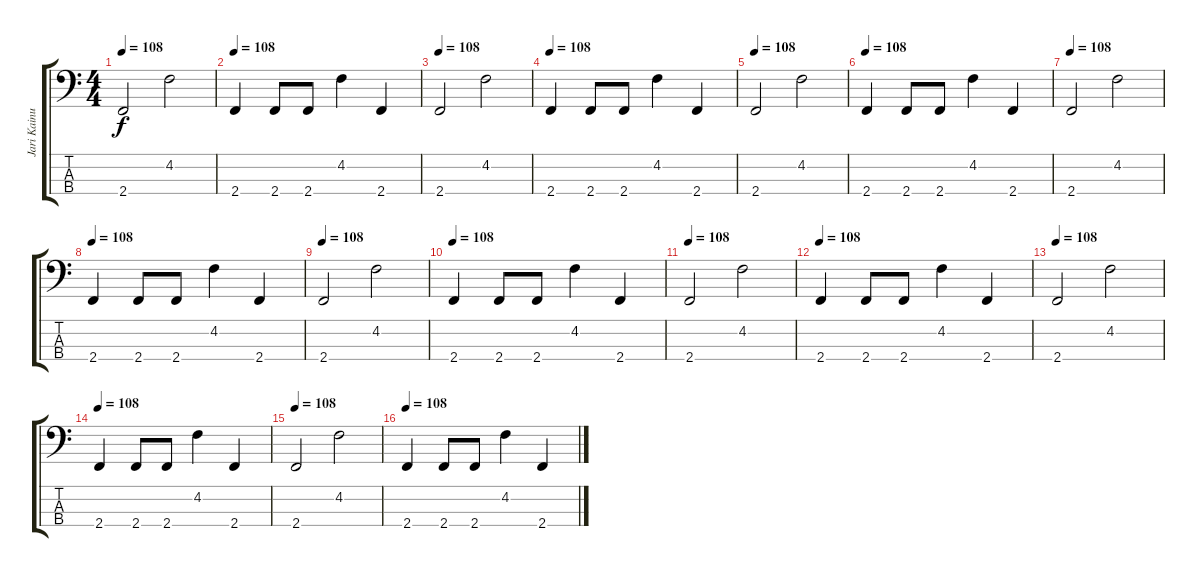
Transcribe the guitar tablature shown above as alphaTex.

\track ("Jari Kainulainen (Bass)" "Jari Kainu") {instrument electricbassfinger}
\staff {score tabs}
\tuning (Gb2 Db2 Ab1 Eb1) {hide}
\ts (4 4)
\tempo 108
\clef f4
\ks c
2.4.2{dy f} 4.2.2 |
\tempo 108
2.4.4 2.4.8 2.4.8 4.2.4 2.4.4 |
\tempo 108
2.4.2 4.2.2 |
\tempo 108
2.4.4 2.4.8 2.4.8 4.2.4 2.4.4 |
\tempo 108
2.4.2 4.2.2 |
\tempo 108
2.4.4 2.4.8 2.4.8 4.2.4 2.4.4 |
\tempo 108
2.4.2 4.2.2 |
\tempo 108
2.4.4 2.4.8 2.4.8 4.2.4 2.4.4 |
\tempo 108
2.4.2 4.2.2 |
\tempo 108
2.4.4 2.4.8 2.4.8 4.2.4 2.4.4 |
\tempo 108
2.4.2 4.2.2 |
\tempo 108
2.4.4 2.4.8 2.4.8 4.2.4 2.4.4 |
\tempo 108
2.4.2 4.2.2 |
\tempo 108
2.4.4 2.4.8 2.4.8 4.2.4 2.4.4 |
\tempo 108
2.4.2 4.2.2 |
\tempo 108
2.4.4 2.4.8 2.4.8 4.2.4 2.4.4
